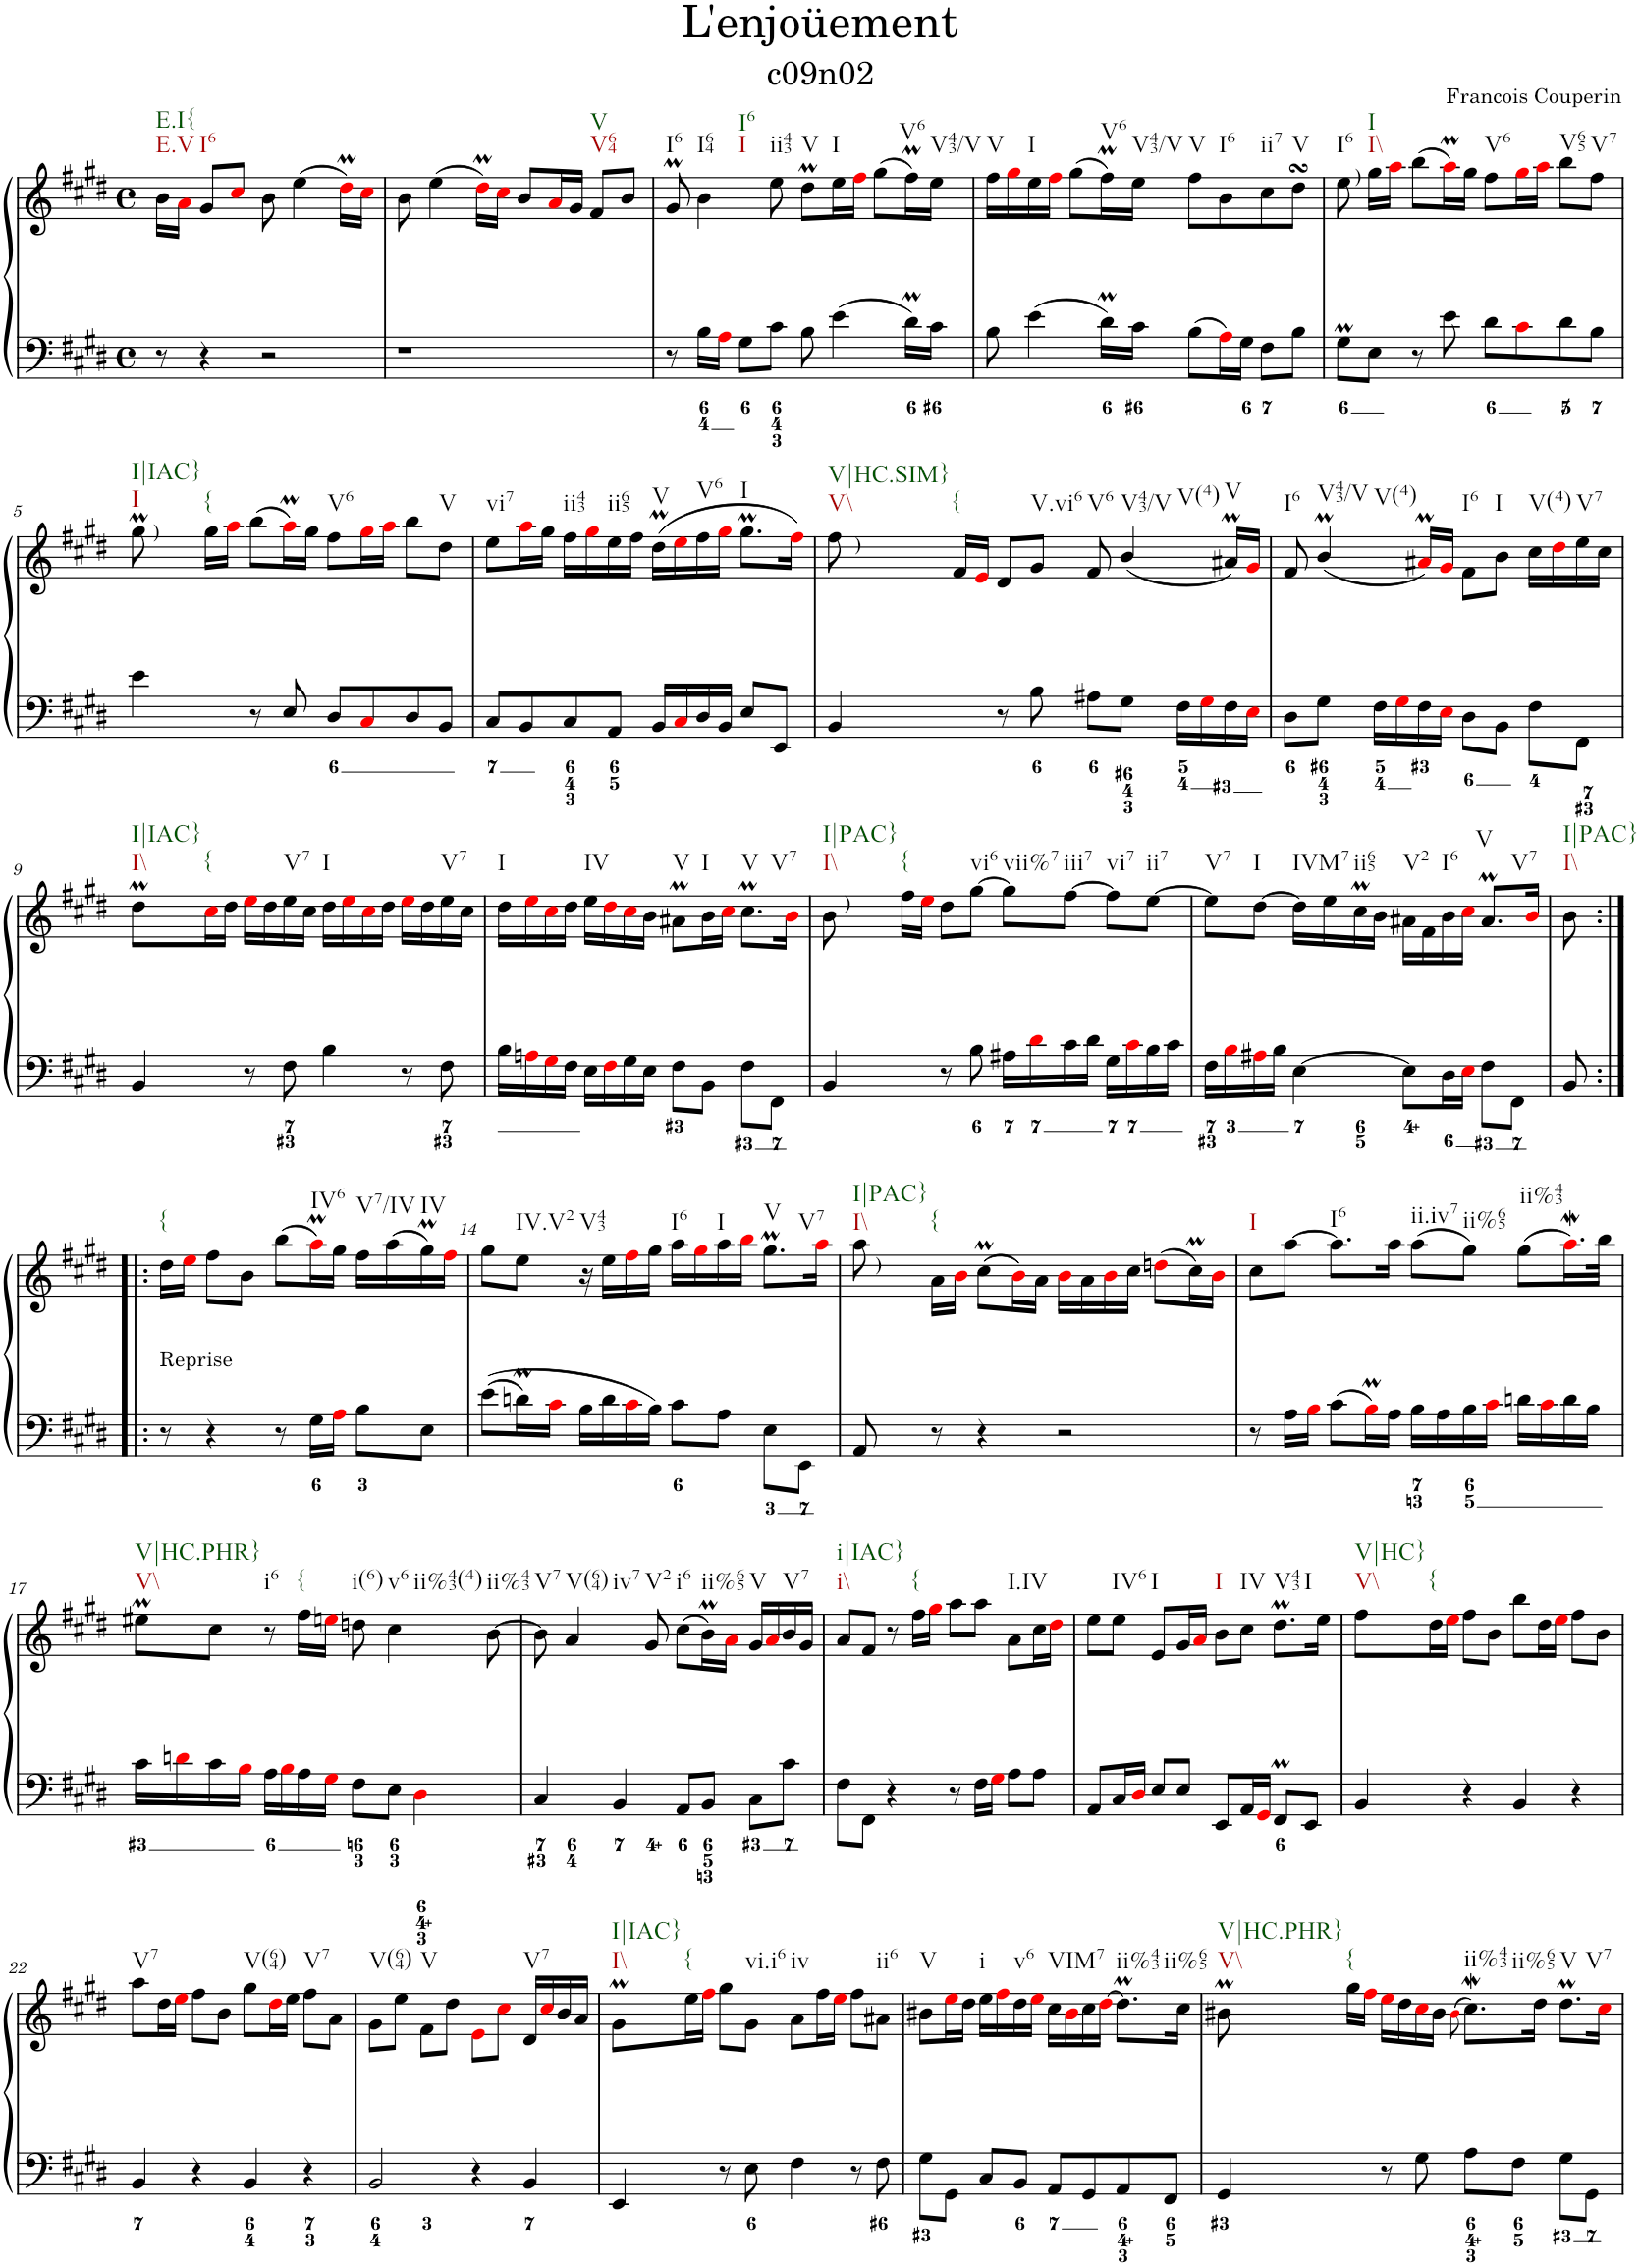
**kern	**kern
*part1	*part1
*staff2	*staff1
*I"Piano	*
*I'Pno.	*
*clefF4	*clefG2
*k[f#c#g#d#]	*k[f#c#g#d#]
*M4/4	*M4/4
*met(c)	*met(c)
=	=
!	!LO:TX:b:t=E.V
!	!LO:TX:b:t=E.I{
8r	16b\LL
.	16ai\JJ
!	!LO:TX:b:t=I6
4r	8g#/L
.	8cc#i/J
2r	8b\
.	(4ee\
.	16dd#mi\LL)
.	16cc#i\JJ
=1	=1
1r	8b\
.	(4ee\
.	16dd#mi\LL)
.	16cc#i\JJ
.	8b/L
.	16ai/L
.	16g#/JJ
!	!LO:TX:b:t=V64
!	!LO:TX:b:t=V
.	8f#/L
.	8b/J
=2	=2
!	!LO:TX:b:t=I6
8r	8g#m/
!	!LO:TX:b:t=I64
!	!LO:TX:b:t=I
!	!LO:TX:b:t=I6
16B\LL	4b\
16Ai\JJ	.
8G#\L	.
!	!LO:TX:b:t=ii43
8c#\J	8ee\
!	!LO:TX:b:t=V
8B\	8dd#m\L
!	!LO:TX:b:t=I
4e\	16ee\L
.	16ff#i\JJ
.	(8gg#\L
!	!LO:TX:b:t=V6
16d#m\LL	16ff#M\L)
!	!LO:TX:b:t=V43/V
16c#\JJ	16ee\JJ
=3	=3
!	!LO:TX:b:t=V
8B\	16ff#\LL
.	16gg#i\
!	!LO:TX:b:t=I
4e\	16ee\
.	16ff#i\JJ
.	(8gg#\L
!	!LO:TX:b:t=V6
16d#m\LL	16ff#M\L)
!	!LO:TX:b:t=V43/V
16c#\JJ	16ee\JJ
!	!LO:TX:b:t=V
8B\L	8ff#\L
!	!LO:TX:b:t=I6
16Ai\L	8b\
16G#\JJ	.
!	!LO:TX:b:t=ii7
8F#\L	8cc#\
!	!LO:TX:b:t=V
8B\J	8dd#sSsS\J
=4	=4
!	!LO:TX:a:t=)
!	!LO:TX:b:t=I6
8G#m\L	8ee\
!	!LO:TX:b:t=I\\
!	!LO:TX:b:t=I
8E\J	16gg#\LL
.	16aai\JJ
8r	(8bb\L
8e\	16aaMi\L)
.	16gg#\JJ
!	!LO:TX:b:t=V6
8d#\L	8ff#\L
8c#i\	16gg#i\L
.	16aai\JJ
!	!LO:TX:b:t=V65
8d#\	8bb\L
!	!LO:TX:b:t=V7
8B\J	8ff#\J
!!LO:LB:g=z
=5	=5
!	!LO:TX:a:t=)
!	!LO:TX:b:t=I
!	!LO:TX:b:t=I|IAC}
4e\	8gg#m\
!	!LO:TX:b:t={
.	16gg#\LL
.	16aai\JJ
8r	(8bb\L
8E/	16aaMi\L)
.	16gg#\JJ
!	!LO:TX:b:t=V6
8D#/L	8ff#\L
8C#i/	16gg#i\L
.	16aai\JJ
8D#/	8bb\L
!	!LO:TX:b:t=V
8BB/J	8dd#\J
=6	=6
!	!LO:TX:b:t=vi7
8C#/L	8ee\L
8BB/	16aai\L
.	16gg#\JJ
!	!LO:TX:b:t=ii43
8C#/	16ff#\LL
.	16gg#i\
!	!LO:TX:b:t=ii65
8AA/J	16ee\
.	16ff#\JJ
!	!LO:TX:b:t=V
16BB/LL	(16dd#m\LL
16C#i/	16eei\
!	!LO:TX:b:t=V6
16D#/	16ff#\
16BB/JJ	16gg#i\JJ
!	!LO:TX:b:t=I
8E/L	8.gg#m\L
8EE/J	.
.	16ff#i\Jk)
=7	=7
!	!LO:TX:a:t=)
!	!LO:TX:b:t=V\\
!	!LO:TX:b:t=V|HC.SIM}
4BB/	8ff#\
!	!LO:TX:b:t={
.	16f#/LL
.	16ei/JJ
8r	8d#/L
!	!LO:TX:b:t=V.vi6
8B\	8g#/J
!	!LO:TX:b:t=V6
8A#X\L	8f#/
!	!LO:TX:b:t=V43/V
!	!LO:TX:b:t=V(4)
8G#\J	(4b/
16F#\LL	.
16G#i\	.
!	!LO:TX:b:t=V
16F#\	16a#Xm/LL)
16Ei\JJ	16g#i/JJ
=8	=8
!	!LO:TX:b:t=I6
8D#\L	8f#/
!	!LO:TX:b:t=V43/V
!	!LO:TX:b:t=V(4)
8G#\J	(4bM/
16F#\LL	.
16G#i\	.
16F#\	16a#Xmi/LL)
16Ei\JJ	16g#i/JJ
!	!LO:TX:b:t=I6
8D#\L	8f#\L
!	!LO:TX:b:t=I
8BB\J	8b\J
!	!LO:TX:b:t=V(4)
8F#\L	16cc#\LL
.	16dd#i\
!	!LO:TX:b:t=V7
8FF#\J	16ee\
.	16cc#\JJ
!!LO:LB:g=z
=9	=9
!	!LO:TX:b:t=I\\
!	!LO:TX:b:t=I|IAC}
4BB/	8dd#m\L
!	!LO:TX:b:t={
.	16cc#i\L
.	16dd#\JJ
8r	16eei\LL
.	16dd#\
!	!LO:TX:b:t=V7
8F#\	16ee\
.	16cc#\JJ
!	!LO:TX:b:t=I
4B\	16dd#\LL
.	16eei\
.	16cc#i\
.	16dd#\JJ
8r	16eei\LL
.	16dd#\
!	!LO:TX:b:t=V7
8F#\	16ee\
.	16cc#\JJ
=10	=10
!	!LO:TX:b:t=I
16B\LL	16dd#\LL
16Ani\	16eei\
16G#i\	16cc#i\
16F#\JJ	16dd#\JJ
!	!LO:TX:b:t=IV
16E\LL	16ee\LL
16F#i\	16dd#i\
16G#\	16cc#i\
16E\JJ	16b\JJ
!	!LO:TX:b:t=V
8F#\L	8a#Xm\L
!	!LO:TX:b:t=I
8BB\J	16b\L
.	16cc#i\JJ
!	!LO:TX:b:t=V
!	!LO:TX:b:t=V7
8F#\L	8.cc#M\L
8FF#\J	.
.	16bi\Jk
=11	=11
!	!LO:TX:a:t=)
!	!LO:TX:b:t=I\\
!	!LO:TX:b:t=I|PAC}
4BB/	8b\
!	!LO:TX:b:t={
.	16ff#\LL
.	16eei\JJ
8r	8dd#\L
!	!LO:TX:b:t=vi6
8B\	[8gg#\J
!	!LO:TX:b:t=vii%7
16A#X\LL	8gg#\L]
16d#i\	.
!	!LO:TX:b:t=iii7
16c#\	[8ff#\J
16d#\JJ	.
!	!LO:TX:b:t=vi7
16G#\LL	8ff#\L]
16c#i\	.
!	!LO:TX:b:t=ii7
16B\	[8ee\J
16c#\JJ	.
=12	=12
!	!LO:TX:b:t=V7
16F#\LL	8ee\L]
16Bi\	.
!	!LO:TX:b:t=I
16A#Xi\	[8dd#\J
16B\JJ	.
!	!LO:TX:b:t=IVM7
[4E\	16dd#\LL]
.	16ee\
!	!LO:TX:b:t=ii65
.	16cc#M\
.	16b\JJ
!	!LO:TX:b:t=V2
8E\L]	16a#X\LL
.	16f#\
!	!LO:TX:b:t=I6
16D#\L	16b\
16Ei\JJ	16cc#i\JJ
!	!LO:TX:b:t=V
!	!LO:TX:b:t=V7
8F#\L	8.a#m/L
8FF#\J	.
.	16bi/Jk
=13	=13
!	!LO:TX:b:t=I\\
!	!LO:TX:b:t=I|PAC}
8BB/	8b\
!!LO:LB:g=z
=13X1:|!|:	=13X1:|!|:
!	!LO:TX:b:t={
!LO:TX:a:t=Reprise	!
8r	16dd#\LL
.	16eei\JJ
4r	8ff#\L
.	8b\J
8r	(8bb\L
!	!LO:TX:b:t=IV6
16G#\LL	16aaMi\L)
16Ai\JJ	16gg#\JJ
!	!LO:TX:b:t=V7/IV
8B\L	16ff#\LL
.	(16aa\
!	!LO:TX:b:t=IV
8E\J	16gg#m\)
.	16ff#i\JJ
=14	=14
8e\L	8gg#\L
!	!LO:TX:b:t=IV.V2
16dnM\L	8ee\J
16c#i\JJ	.
!	!LO:TX:b:t=V43
16B\LL	16r
16d\	16ee\LL
16c#i\	16ff#i\
16B\JJ	16gg#\JJ
!	!LO:TX:b:t=I6
8c#\L	16aa\LL
.	16gg#i\
!	!LO:TX:b:t=I
8A\J	16aa\
.	16bbi\JJ
!	!LO:TX:b:t=V
!	!LO:TX:b:t=V7
8E\L	8.gg#m\L
8EE\J	.
.	16aai\Jk
=15	=15
!	!LO:TX:a:t=)
!	!LO:TX:b:t=I\\
!	!LO:TX:b:t=I|PAC}
8AA/	8aa\
!	!LO:TX:b:t={
8r	16a\LL
.	16bi\JJ
4r	(8cc#M\L
.	16bi\L)
.	16a\JJ
2r	16bi\LL
.	16a\
.	16bi\
.	16cc#\JJ
.	(8ddni\L
.	16cc#M\L)
.	16bi\JJ
=16	=16
!	!LO:TX:b:t=I
8r	8cc#\L
16A\LL	[8aa\J
16Bi\JJ	.
!	!LO:TX:b:t=I6
8c#\L	8.aa\L]
16BMi\L	.
16A\JJ	16aa\Jk
!	!LO:TX:b:t=ii.iv7
16B\LL	(8aa\L
16A\	.
!	!LO:TX:b:t=ii%65
16B\	8gg#\J)
16c#i\JJ	.
!	!LO:TX:b:t=ii%43
16dn\LL	(8gg#\L
16c#i\	.
16d\	16.aawi\L)
16B\JJ	.
.	32bb\JJk
!!LO:LB:g=z
=17	=17
!	!LO:TX:b:t=V\\
!	!LO:TX:b:t=V|HC.PHR}
16c#\LL	8ee#Xm\L
16dni\	.
16c#\	8cc#\J
16Bi\JJ	.
!	!LO:TX:b:t=i6
16A\LL	8r
16Bi\	.
!	!LO:TX:b:t={
16A\	16ff#\LL
16G#i\JJ	16eeni\JJ
!	!LO:TX:b:t=i(6)
8F#\L	8ddn\
!	!LO:TX:b:t=v6
!	!LO:TX:b:t=ii%43(4)
8E\J	4cc#\
4D#i\	.
!	!LO:TX:b:t=ii%43
.	[8b\
=18	=18
!	!LO:TX:b:t=V7
4C#/	8b\]
!	!LO:TX:b:t=V(64)
!	!LO:TX:b:t=iv7
.	4a/
4BB/	.
!	!LO:TX:b:t=V2
.	8g#/
!	!LO:TX:b:t=i6
8AA/L	(8cc#\L
!	!LO:TX:b:t=ii%65
8BB/J	16bM\L)
.	16ai\JJ
!	!LO:TX:b:t=V
8C#\L	16g#/LL
.	16ai/
!	!LO:TX:b:t=V7
8c#\J	16b/
.	16g#/JJ
=19	=19
!	!LO:TX:b:t=i\\
!	!LO:TX:b:t=i|IAC}
8F#\L	8a/L
8FF#\J	8f#/J
4r	8r
!	!LO:TX:b:t={
.	16ff#\LL
.	16gg#i\JJ
8r	8aa\L
16F#\LL	8aa\J
16G#i\JJ	.
!	!LO:TX:b:t=I.IV
8A\L	8a\L
8A\J	16cc#\L
.	16dd#i\JJ
=20	=20
8AA/L	8ee\L
!	!LO:TX:b:t=IV6
16C#/L	8ee\J
16D#i/JJ	.
!	!LO:TX:b:t=I
8E/L	8e/L
8E/J	16g#/L
.	16ai/JJ
!	!LO:TX:b:t=I
8EE/L	8b\L
!	!LO:TX:b:t=IV
16AA/L	8cc#\J
16GG#i/JJ	.
!	!LO:TX:b:t=V43
!	!LO:TX:b:t=I
8FF#M/L	8.dd#m\L
8EE/J	.
.	16ee\Jk
=21	=21
!	!LO:TX:b:t=V\\
!	!LO:TX:b:t=V|HC}
4BB/	8ff#\L
!	!LO:TX:b:t={
.	16dd#\L
.	16eei\JJ
4r	8ff#\L
.	8b\J
4BB/	8bb\L
.	16dd#\L
.	16eei\JJ
4r	8ff#\L
.	8b\J
!!LO:LB:g=z
=22	=22
!	!LO:TX:b:t=V7
4BB/	8aa\L
.	16dd#\L
.	16eei\JJ
4r	8ff#\L
.	8b\J
!	!LO:TX:b:t=V(64)
4BB/	8gg#\L
.	16dd#i\L
.	16ee\JJ
!	!LO:TX:b:t=V7
4r	8ff#\L
.	8a\J
=23	=23
!	!LO:TX:b:t=V(64)
2BB/	8g#\L
.	8ee\J
!	!LO:TX:b:t=V
.	8f#\L
.	8dd#\J
4r	8ei\L
.	8cc#i\J
!	!LO:TX:b:t=V7
4BB/	16d#/LL
.	16cc#i/
.	16b/
.	16a/JJ
=24	=24
!	!LO:TX:b:t=I\\
!	!LO:TX:b:t=I|IAC}
4EE/	8g#m\L
!	!LO:TX:b:t={
.	16ee\L
.	16ff#i\JJ
8r	8gg#\L
!	!LO:TX:b:t=vi.i6
8E\	8g#\J
!	!LO:TX:b:t=iv
4F#\	8a\L
.	16ff#\L
.	16eei\JJ
8r	8ff#\L
!	!LO:TX:b:t=ii6
8F#\	8a#X\J
=25	=25
!	!LO:TX:b:t=V
8G#\L	8b#X\L
8GG#\J	16eei\L
.	16dd#\JJ
!	!LO:TX:b:t=i
8C#/L	16ee\LL
.	16ff#i\
!	!LO:TX:b:t=v6
8BB/J	16dd#\
.	16eei\JJ
!	!LO:TX:b:t=VIM7
8AA/L	16cc#\LL
.	16b#i\
8GG#/	16cc#\
.	[16dd#i\JJ
!	!LO:TX:b:t=ii%43
!	!LO:TX:b:t=ii%65
8AA/	8.dd#m\L]
8FF#/J	.
.	16cc#\Jk
=26	=26
!	!LO:TX:b:t=V\\
!	!LO:TX:b:t=V|HC.PHR}
4GG#/	8b#Xm\
!	!LO:TX:b:t={
.	16gg#\LL
.	16ff#i\JJ
8r	16eei\LL
.	16dd#\
8G#\	16cc#i\
.	16b#\JJ
.	(8qb#i\
!	!LO:TX:b:t=ii%43
!	!LO:TX:b:t=ii%65
8A\L	8.cc#W\L)
8F#\J	.
.	16dd#\Jk
!	!LO:TX:b:t=V
!	!LO:TX:b:t=V7
8G#\L	8.dd#m\L
8GG#\J	.
.	16cc#i\Jk
=	=
*-	*-
